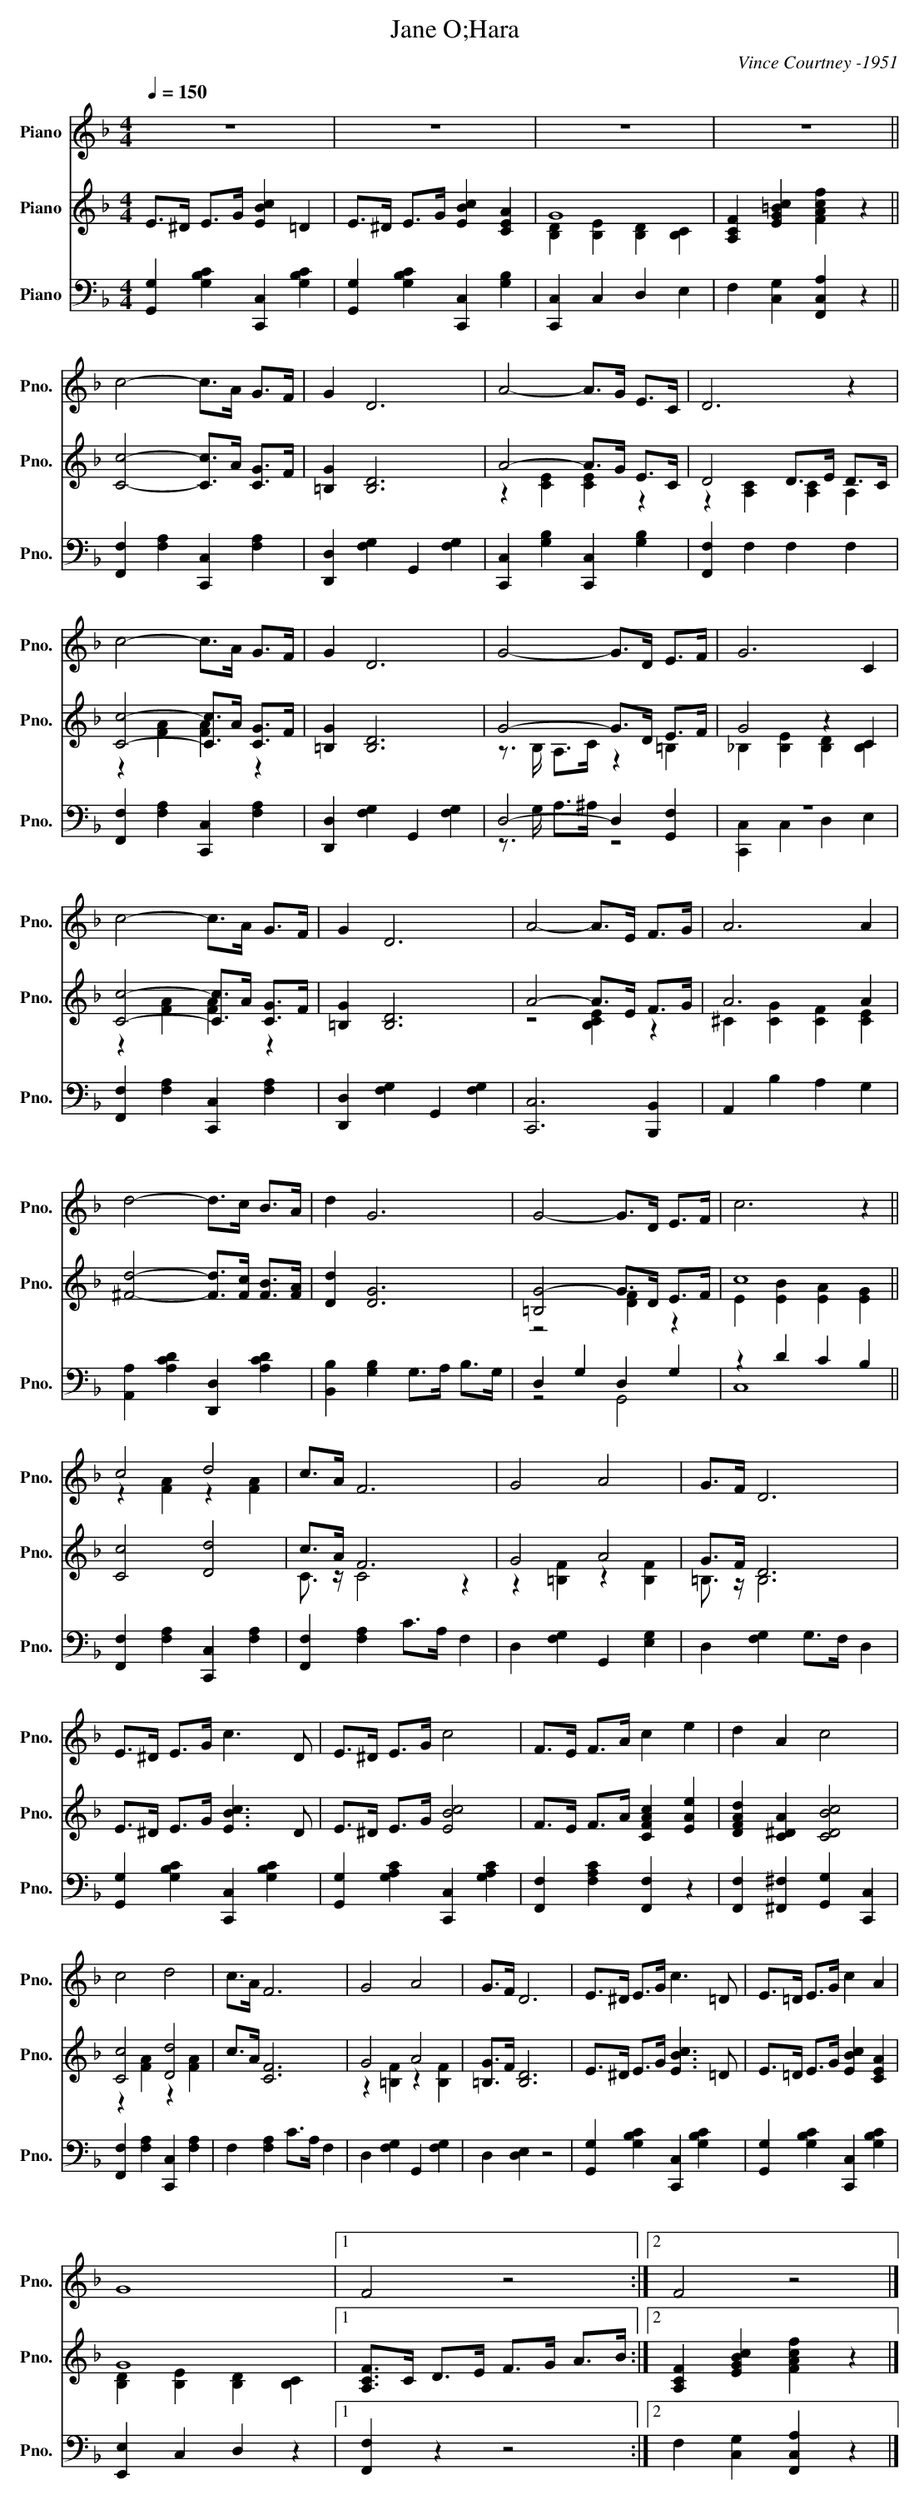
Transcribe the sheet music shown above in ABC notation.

X:1
T:Jane O;Hara
C:Vince Courtney -1951
%%score ( 1 2 ) ( 3 4 ) ( 5 6 )
L:1/4
Q:1/4=150
M:4/4
K:F
V:1 treble nm="Piano" snm="Pno."
V:2 treble
V:3 treble nm="Piano" snm="Pno."
V:4 treble
V:5 bass nm="Piano" snm="Pno."
V:6 bass
V:1
z4 | z4 | z4 | z4 ||$ c2- c/>A/ G/>F/ | G D3 | A2- A/>G/ E/>C/ | D3 z |$ c2- c/>A/ G/>F/ | G D3 |
G2- G/>D/ E/>F/ | G3 C |$ c2- c/>A/ G/>F/ | G D3 | A2- A/>E/ F/>G/ | A3 A |$ d2- d/>c/ B/>A/ |
d G3 | G2- G/>D/ E/>F/ | c3 z ||$ c2 d2 | c/>A/ F3 | G2 A2 | G/>F/ D3 |$ E/>^D/ E/>G/ c3/2 D/ |
E/>^D/ E/>G/ c2 | F/>E/ F/>A/ c e | d A c2 |$ c2 d2 | c/>A/ F3 | G2 A2 | G/>F/ D3 |
E/>^D/ E/>G/ c3/2 =D/ | E/>=D/ E/>G/ c A |$ G4 |1 F2 z2 :|2 F2 z2 |]
V:2
x4 | x4 | x4 | x4 ||$ x4 | x4 | x4 | x4 |$ x4 | x4 | x4 | x4 |$ x4 | x4 | x4 | x4 |$ x4 | x4 |
x4 | x4 ||$ z [FA] z [FA] | x4 | x4 | x4 |$ x4 | x4 | x4 | x4 |$ x4 | x4 | x4 | x4 | x4 | x4 |$
x4 |1 x4 :|2 x4 |]
V:3
E/>^D/ E/>G/ [EBc] =D | E/>^D/ E/>G/ [EBc] [CEA] | G4 | [A,CF] [EG=Bc] [FAcf] z ||$
[Cc]2- [Cc]/>A/ [CG]/>F/ | [=B,G] [B,D]3 | A2- A/>G/ E/>C/ | D2 D/>E/ D/>C/ |$
[Cc]2- [Cc]/>A/ [CG]/>F/ | [=B,G] [B,D]3 | G2- G/>D/ E/>F/ | G2 z C |$ [Cc]2- [Cc]/>A/ [CG]/>F/ |
[=B,G] [B,D]3 | A2- A/>E/ F/>G/ | A3 A |$ [^Fd]2- [Fd]/>[Fc]/ [FB]/>[FA]/ | [Dd] [DG]3 |
[=B,G-]2 G/>D/ E/>F/ | c4 ||$ [Cc]2 [Dd]2 | c/>A/ F3 | G2 A2 | G/>F/ D3 |$
E/>^D/ E/>G/ [EBc]3/2 D/ | E/>^D/ E/>G/ [EBc]2 | F/>E/ F/>A/ [CFAc] [EAe] |
[DFAd] [C^DA] [CDBc]2 |$ [Cc]2 [Dd]2 | c/>A/ [CF]3 | G2 A2 | [=B,G]/>F/ [B,D]3 |
E/>^D/ E/>G/ [EBc]3/2 =D/ | E/>=D/ E/>G/ [EBc] [CEA] |$ G4 |1 [A,CF]/>C/ D/>E/ F/>G/ A/>B/ :|2
[A,CF] [EGBc] [FAcf] z |]
V:4
x4 | x4 | [B,D] [B,E] [B,D] [B,C] | x4 ||$ x4 | x4 | z [CE] [CE] z | z [A,C] [A,C] A, |$
z [FA] [FA] z | x4 | z3/4 B,/4 A,/>C/ z =B, | _B, [B,E] [B,D] [B,C] |$ z [FA] [FA] z | x4 |
z2 [B,CE] z | ^C [CG] [CF] [CE] |$ x4 | x4 | z2 [DF] z | E [EB] [EA] [EG] ||$ x4 | C3/4 z/4 C2 z |
z [=B,F] z [B,F] | =B,3/4 z/4 B,3 |$ x4 | x4 | x4 | x4 |$ z [FA] z [FA] | x4 | z [=B,F] z [B,F] |
x4 | x4 | x4 |$ [B,D] [B,E] [B,D] [B,C] |1 x4 :|2 x4 |]
V:5
[G,,G,] [G,B,C] [C,,C,] [G,B,C] | [G,,G,] [G,B,C] [C,,C,] [G,B,] | [C,,C,] C, D, E, |
F, [C,G,] [F,,C,A,] z ||$ [F,,F,] [F,A,] [C,,C,] [F,A,] | [D,,D,] [F,G,] G,, [F,G,] |
[C,,C,] [G,B,] [C,,C,] [G,B,] | [F,,F,] F, F, F, |$ [F,,F,] [F,A,] [C,,C,] [F,A,] |
[D,,D,] [F,G,] G,, [F,G,] | D,2- D, [G,,F,] | z4 |$ [F,,F,] [F,A,] [C,,C,] [F,A,] |
[D,,D,] [F,G,] G,, [F,G,] | [C,,C,]3 [B,,,B,,] | A,, B, A, G, |$ [A,,A,] [A,CD] [D,,D,] [A,CD] |
[B,,B,] [G,B,] G,/>A,/ B,/>G,/ | D, G, D, G, | z D C B, ||$ [F,,F,] [F,A,] [C,,C,] [F,A,] |
[F,,F,] [F,A,] C/>A,/ F, | D, [F,G,] G,, [E,G,] | D, [F,G,] G,/>F,/ D, |$
[G,,G,] [G,B,C] [C,,C,] [G,B,C] | [G,,G,] [G,A,C] [C,,C,] [G,A,C] | [F,,F,] [F,A,C] [F,,F,] z |
[F,,F,] [^F,,^F,] [G,,G,] [C,,C,] |$ [F,,F,] [F,A,] [C,,C,] [F,A,] | F, [F,A,] C/>A,/ F, |
D, [F,G,] G,, [F,G,] | D, [D,E,] z2 | [G,,G,] [G,B,C] [C,,C,] [G,B,C] |
[G,,G,] [G,B,C] [C,,C,] [G,B,C] |$ [E,,E,] C, D, z |1 [F,,F,] z z2 :|2 F, [C,G,] [F,,C,A,] z |]
V:6
x4 | x4 | x4 | x4 ||$ x4 | x4 | x4 | x4 |$ x4 | x4 | z3/4 G,/4 A,/>^A,/ z2 | [C,,C,] C, D, E, |$
x4 | x4 | x4 | x4 |$ x4 | x4 | z2 G,,2 | C,4 ||$ x4 | x4 | x4 | x4 |$ x4 | x4 | x4 | x4 |$ x4 |
x4 | x4 | x4 | x4 | x4 |$ x4 |1 x4 :|2 x4 |]
